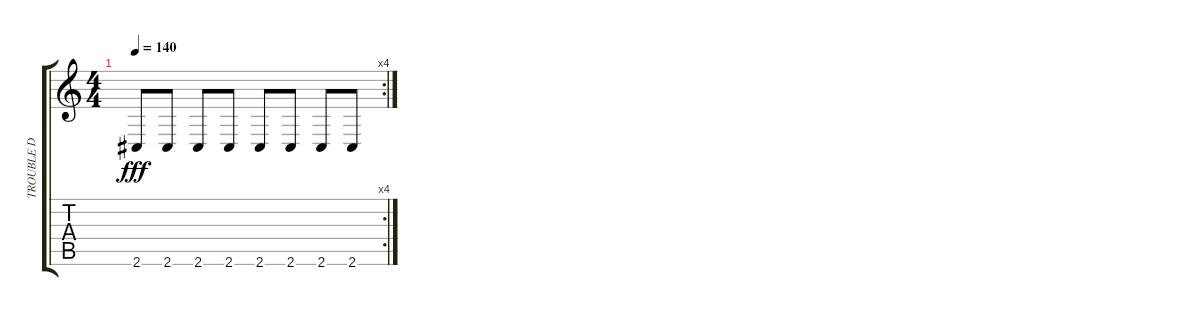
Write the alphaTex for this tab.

\track ("TROUBLE D" "TROUBLE D") {instrument electricbassfinger}
\staff {score tabs}
\tuning (Db4 Ab3 E3 B2 Gb2 B1) {hide}
\rc 4
\ts (4 4)
\tempo 140
\clef g2
\ks c
2.6.8{dy fff} 2.6.8 2.6.8 2.6.8 2.6.8 2.6.8 2.6.8 2.6.8
